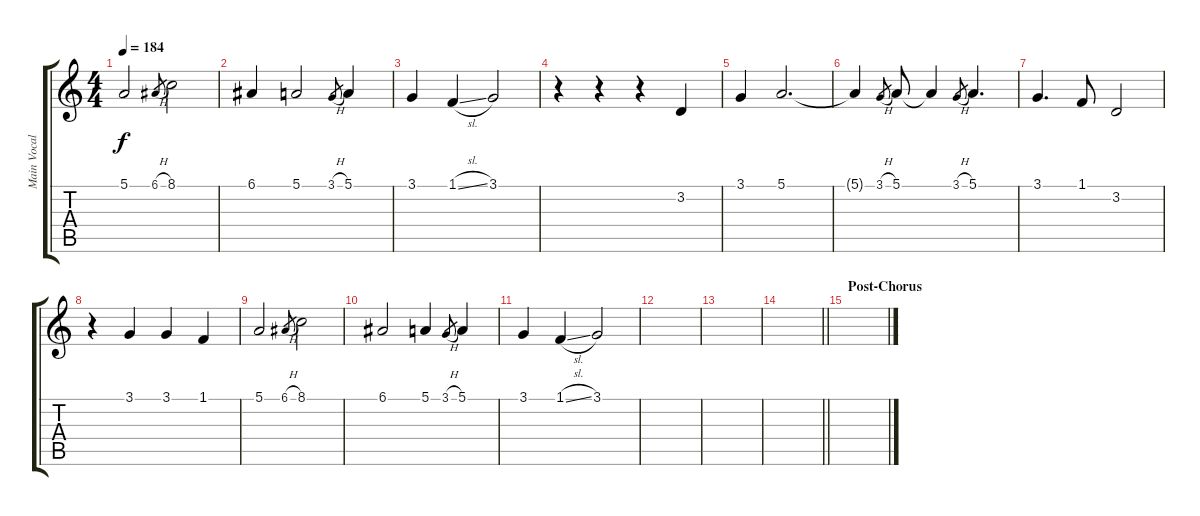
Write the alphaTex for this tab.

\track ("Main Vocals" "Main Vocal") {instrument clarinet}
\staff {score tabs}
\tuning (E4 B3 G3 D3 A2 E2) {hide}
\ts (4 4)
\tempo 184
\clef g2
\ks c
5.1.2{dy f} 6.1{h}.8{gr} 8.1.2 |
6.1.4 5.1.2 3.1{h}.8{gr} 5.1.4 |
3.1.4 1.1{sl}.4 3.1.2 |
r.4 r.4 r.4 3.2.4 |
3.1.4 5.1.2{d} |
5.1{t}.4 3.1{h}.8{gr} 5.1.8 5.1{t}.4 3.1{h}.8{gr} 5.1.4{d} |
3.1.4{d} 1.1.8 3.2.2 |
r.4 3.1.4 3.1.4 1.1.4 |
5.1.2 6.1{h}.8{gr} 8.1.2 |
6.1.2 5.1.4 3.1{h}.8{gr} 5.1.4 |
3.1.4 1.1{sl}.4 3.1.2 |
|
|
\barLineRight lightlight
|
\section ("" "Post-Chorus")
